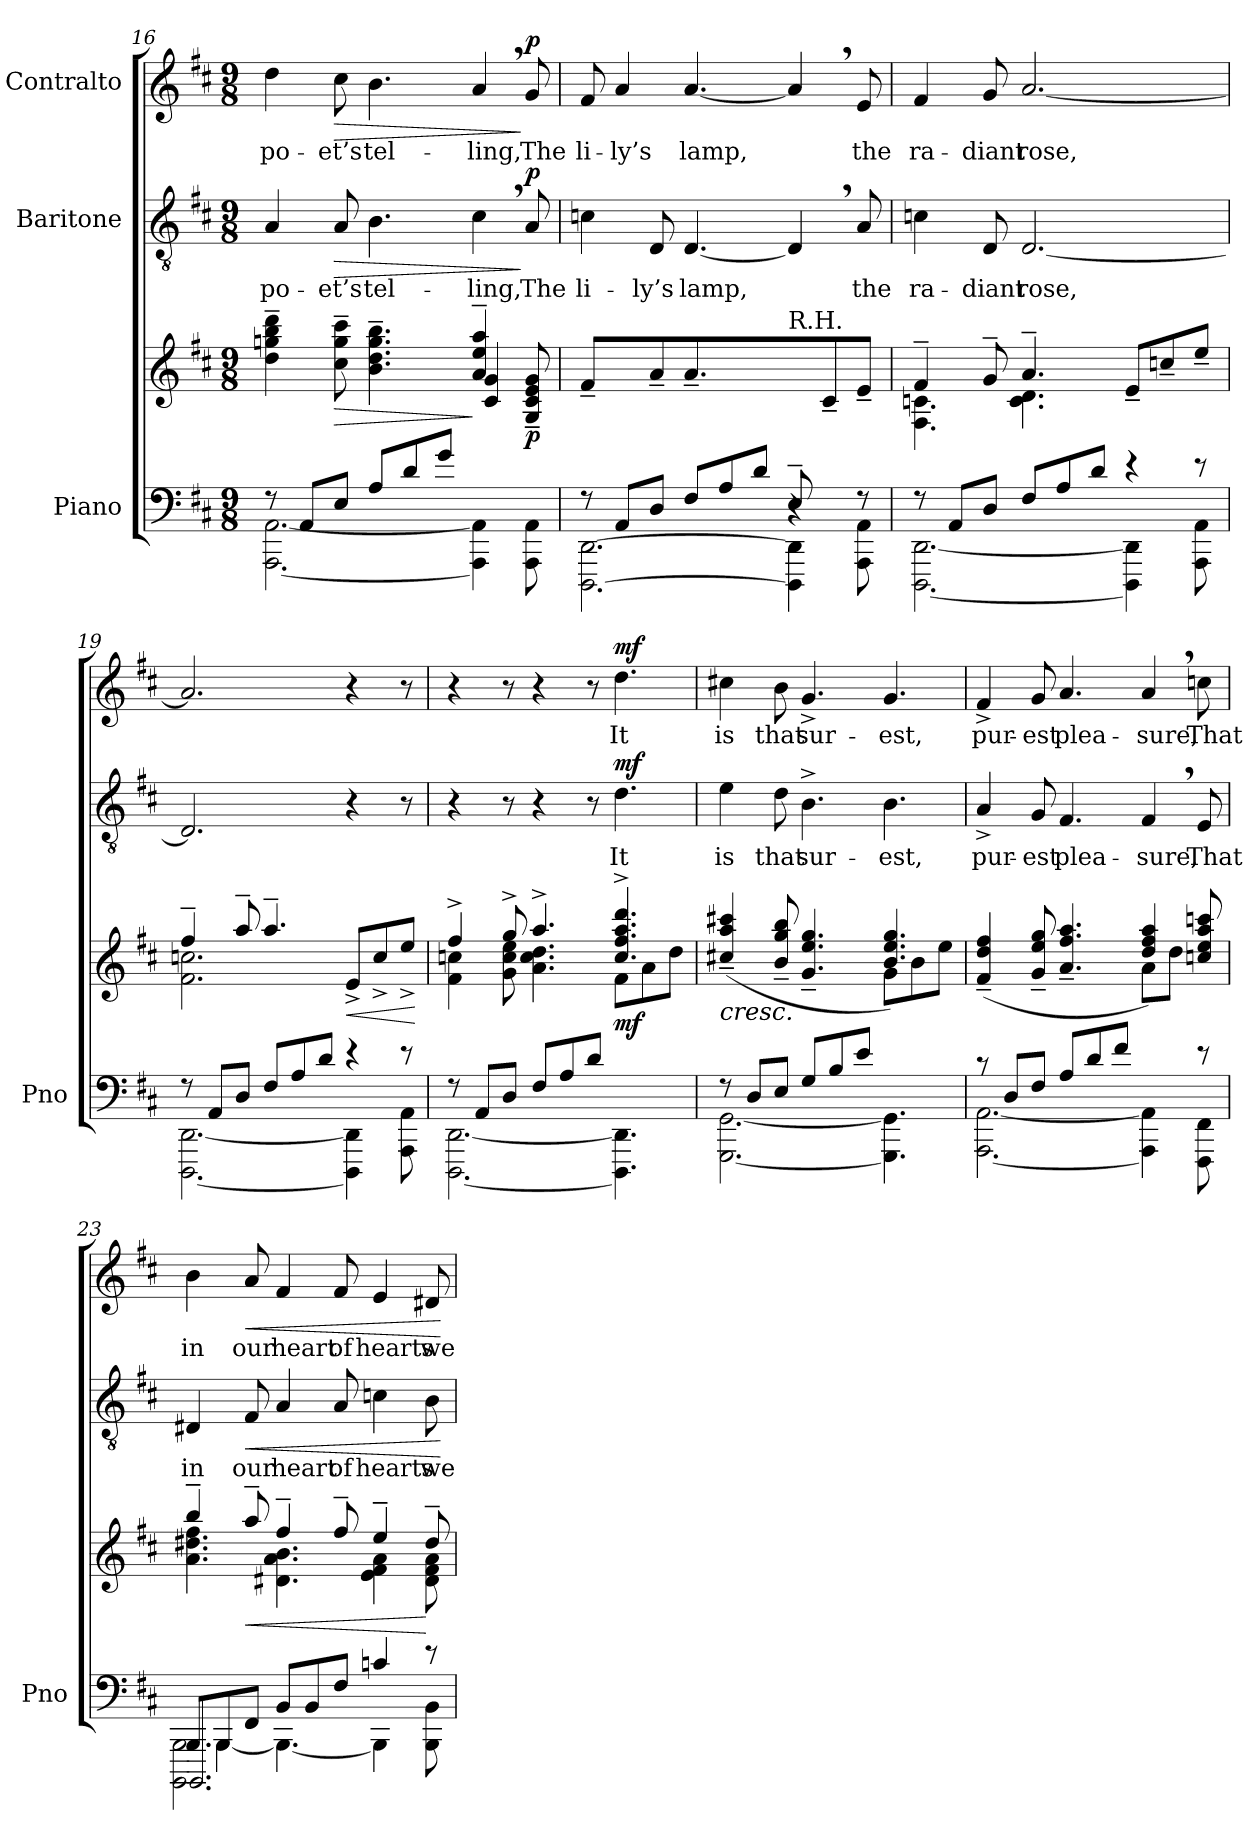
**kern	**kern	**dynam	**kern	**text	**dynam	**kern	**text	**dynam
*part3	*part3	*part3	*part2	*part2	*part2	*part1	*part1	*part1
*staff4	*staff3	*staff3/4	*staff2	*staff2	*staff2	*staff1	*staff1	*staff1
*I"Piano	*	*	*I"Baritone	*	*	*I"Contralto	*	*
*I'Pno	*	*	*	*	*	*	*	*
*clefF4	*clefG2	*	*clefGv2	*	*	*clefG2	*	*
*k[f#c#]	*k[f#c#]	*	*k[f#c#]	*	*	*k[f#c#]	*	*
*M9/8	*M9/8	*	*M9/8	*	*	*M9/8	*	*
=16	=16	=16	=16	=16	=16	=16	=16	=16
*^	*^	*	*	*	*	*	*	*
!	!	!	!	!	!	!LO:LY:b	!	!	!LO:LY:b	!
8r	[2.AAA\ [2.AA\	4dd\~ 4ggn\~ 4bb\~ 4ddd\~	2.ryy	.	4A/	po-	.	4dd\	po-	.
8AA/L	.	.	.	.	.	.	.	.	.	.
!	!	!	!	!LO:HP:b	!	!LO:LY:b	!LO:HP:b	!	!LO:LY:b	!LO:HP:b
8E/J	.	8cc#\~ 8gg\~ 8ccc#\~	.	>	8A/	-et’s	>	8cc#\	-et’s	>
!	!	!	!	!	!	!LO:LY:b	!	!	!LO:LY:b	!
8A/L	.	4.b\~ 4.dd\~ 4.gg\~ 4.bb\~	.	.	4.B\	tel-	.	4.b\	tel-	.
8d/	.	.	.	.	.	.	.	.	.	.
8g/J	.	.	.	.	.	.	.	.	.	.
!	!	!	!	!	!	!LO:LY:b	!	!	!LO:LY:b	!
4ryy	4AAA\] 4AA\]	4a/~> 4ee/~> 4aa/~>	4c#/ 4g/	]	4c#,\	-ling,	.	4a,/	-ling,	.
!	!	!	!	!LO:DY:b	!	!LO:LY:b	!LO:DY:n=1:a	!	!LO:LY:b	!LO:DY:n=1:a
8ryy	8AAA\ 8AA\	8G/~> 8c#/~> 8e/~> 8g/~>	8ryy	p	8A/	The	] p	8g/	The	] p
!!LO:PB:g=z
=17	=17	=17	=17	=17	=17	=17	=17	=17	=17	=17
*	*^	*	*	*	*	*	*	*	*	*
!	!	!	!	!	!	!	!LO:LY:b	!	!	!LO:LY:b	!
*	*	*	*v	*v	*	*	*	*	*	*	*
2.ryy	8r	[2.DDD\ [2.DD\	4f#~>/	.	4cn\	li-	.	8f#/	li-	.
!	!	!	!	!	!	!	!	!	!LO:LY:b	!
.	8AA/L	.	.	.	.	.	.	4a/	-ly’s	.
!	!	!	!	!	!	!LO:LY:b	!	!	!	!
.	8D/J	.	8a~>/	.	8D/	-ly’s	.	.	.	.
!	!	!	!	!	!	!LO:LY:b	!	!	!LO:LY:b	!
.	8F#/L	.	4.a~>/	.	[4.D/	lamp,	.	[4.a/	lamp,	.
.	8A/	.	.	.	.	.	.	.	.	.
.	8d/J	.	.	.	.	.	.	.	.	.
!	!	!	!LO:TX:a:t=R.H.	!	!	!	!	!	!	!
8E~>/L	4r	4DDD\] 4DD\]	8ryy	.	4D,/]	.	.	4a,/]	.	.
4ryy	.	.	8c#~/	.	.	.	.	.	.	.
!	!	!	!	!	!	!LO:LY:b	!	!	!LO:LY:b	!
.	8r	8AAA\ 8AA\	8e~/J	.	8A/	the	.	8e/	the	.
=18	=18	=18	=18	=18	=18	=18	=18	=18	=18	=18
*	*	*	*^	*	*	*	*	*	*	*
!	!	!	!	!	!	!	!LO:LY:b	!	!	!LO:LY:b	!
*	*v	*v	*	*	*	*	*	*	*	*	*
8r	[2.DDD\ [2.DD\	4f#~/	4.F#\ 4.cn\	.	4cn\	ra-	.	4f#/	ra-	.
8AA/L	.	.	.	.	.	.	.	.	.	.
!	!	!	!	!	!	!LO:LY:b	!	!	!LO:LY:b	!
8D/J	.	8g~/	.	.	8D/	-diant	.	8g/	-diant	.
!	!	!	!	!	!	!LO:LY:b	!	!	!LO:LY:b	!
8F#/L	.	4.a~/	4.c\ 4.d\	.	[2.D/	rose,	.	[2.a/	rose,	.
8A/	.	.	.	.	.	.	.	.	.	.
8d/J	.	.	.	.	.	.	.	.	.	.
4r	4DDD\] 4DD\]	8e~/L	4.ryy	.	.	.	.	.	.	.
.	.	8ccn~/	.	.	.	.	.	.	.	.
8r	8AAA\ 8AA\	8ee~/J	.	.	.	.	.	.	.	.
!!LO:LB:g=z
=19	=19	=19	=19	=19	=19	=19	=19	=19	=19	=19
8r	[2.DDD\ [2.DD\	4ff#~/	2.f#\ 2.ccn\	.	2.D/]	.	.	2.a/]	.	.
8AA/L	.	.	.	.	.	.	.	.	.	.
8D/J	.	8aa~/	.	.	.	.	.	.	.	.
8F#/L	.	4.aa~/	.	.	.	.	.	.	.	.
8A/	.	.	.	.	.	.	.	.	.	.
8d/J	.	.	.	.	.	.	.	.	.	.
!	!	!	!	!LO:HP:b	!	!	!	!	!	!
4r	4DDD\] 4DD\]	8e^>/L	4.ryy	<	4r	.	.	4r	.	.
.	.	8cc^>/	.	.	.	.	.	.	.	.
8r	8AAA\ 8AA\	8ee^>/J	.	.	8r	.	.	8r	.	.
*v	*v	*	*	*	*	*	*	*	*	*
*	*v	*v	*	*	*	*	*	*	*
.	.	[	.	.	.	.	.	.
=20	=20	=20	=20	=20	=20	=20	=20	=20
*^	*^	*	*	*	*	*	*	*
*	*	*	*^	*	*	*	*	*	*	*
8r	[2.DDD\ [2.DD\	4ff#^/	4f#\ 4ccn\	2.ryy	.	4r	.	.	4r	.	.
8AA/L	.	.	.	.	.	.	.	.	.	.	.
8D/J	.	8gg^/	8g\ 8cc\ 8ee\	.	.	8r	.	.	8r	.	.
8F#/L	.	4.aa^/	4.a\ 4.cc\ 4.dd\	.	.	4r	.	.	4r	.	.
8A/	.	.	.	.	.	.	.	.	.	.	.
8d/J	.	.	.	.	.	8r	.	.	8r	.	.
!	!	!	!	!	!LO:DY:b	!	!LO:LY:b	!LO:DY:a	!	!LO:LY:b	!LO:DY:a
4.ryy	4.DDD\] 4.DD\]	4.cc/^> 4.ff#/^> 4.aa/^> 4.ddd/^>	4.ryy	8f#\L	mf	4.d\	It	mf	4.dd\	It	mf
.	.	.	.	8a\	.	.	.	.	.	.	.
.	.	.	.	8dd\J	.	.	.	.	.	.	.
!!LO:LB:g=z
=21	=21	=21	=21	=21	=21	=21	=21	=21	=21	=21	=21
!	!	!LO:TX:b:i:t=cresc.	!	!	!	!	!	!	!	!	!
!	!	!	!	!	!	!	!LO:LY:b	!	!	!LO:LY:b	!
*	*	*	*v	*v	*	*	*	*	*	*	*
8r	[2.GGG\ [2.GG\	(>4cc#X/~> 4aa/~> 4ccc#X/~>	2.ryy	.	4e\	is	.	4cc#X\	is	.
8D/L	.	.	.	.	.	.	.	.	.	.
!	!	!	!	!	!	!LO:LY:b	!	!	!LO:LY:b	!
8E/J	.	8b/~> 8gg/~> 8bb/~>	.	.	8d\	that	.	8b\	that	.
!	!	!	!	!	!	!LO:LY:b	!	!	!LO:LY:b	!
8G/L	.	4.g/~> 4.ee/~> 4.gg/~>	.	.	4.B^\	sur-	.	4.g^>/	sur-	.
8B/	.	.	.	.	.	.	.	.	.	.
8e/J	.	.	.	.	.	.	.	.	.	.
!	!	!	!	!	!	!LO:LY:b	!	!	!LO:LY:b	!
4.ryy	4.GGG\] 4.GG\]	4.b/ 4.ee/ 4.gg/)	8g\L	.	4.B\	-est,	.	4.g/	-est,	.
.	.	.	8b\	.	.	.	.	.	.	.
.	.	.	8ee\J	.	.	.	.	.	.	.
=22	=22	=22	=22	=22	=22	=22	=22	=22	=22	=22
!	!	!	!	!	!	!LO:LY:b	!	!	!LO:LY:b	!
8r	[2.AAA\ [2.AA\	(>4f#/~> 4dd/~> 4ff#/~>	2.ryy	.	4A^>/	pur-	.	4f#^>/	pur-	.
8D/L	.	.	.	.	.	.	.	.	.	.
!	!	!	!	!	!	!LO:LY:b	!	!	!LO:LY:b	!
8F#/J	.	8g/~> 8ee/~> 8gg/~>	.	.	8G/	-est	.	8g/	-est	.
!	!	!	!	!	!	!LO:LY:b	!	!	!LO:LY:b	!
8A/L	.	4.a/~> 4.ff#/~> 4.aa/~>	.	.	4.F#/	plea-	.	4.a/	plea-	.
8d/	.	.	.	.	.	.	.	.	.	.
8f#/J	.	.	.	.	.	.	.	.	.	.
!	!	!	!	!	!	!LO:LY:b	!	!	!LO:LY:b	!
4ryy	4AAA\] 4AA\]	4dd/ 4ff#/ 4aa/)	8a\L	.	4F#,/	-sure,	.	4a,/	-sure,	.
.	.	.	8dd\J	.	.	.	.	.	.	.
!	!	!	!	!	!	!LO:LY:b	!	!	!LO:LY:b	!
8r	8FFF#\ 8FF#\	8ccn/ 8ee/ 8aa/ 8cccn/	8ryy	.	8E/	That	.	8ccn\	That	.
!!LO:PB:g=z
=23	=23	=23	=23	=23	=23	=23	=23	=23	=23	=23
*^	*^	*	*	*	*	*	*	*	*	*
!	!	!	!	!	!	!	!	!LO:LY:b	!	!	!LO:LY:b	!
8BBB/L	2.BBBB\ 2.BBB\	2.BBBB	8ryy	4bb~/	4.a\ 4.dd#X\ 4.ff#\	.	4D#X/	in	.	4b\	in	.
8BBB/	.	.	[4BBB\	.	.	.	.	.	.	.	.	.
!	!	!	!	!	!	!LO:HP:b	!	!LO:LY:b	!LO:HP:b	!	!LO:LY:b	!LO:HP:b
8FF#/J	.	.	.	8aa~/	.	<	8F#/	our	<	8a/	our	<
!	!	!	!	!	!	!	!	!LO:LY:b	!	!	!LO:LY:b	!
8BB/L	.	.	4.BBB\_	4ff#~/	4.d#X\ 4.a\ 4.b\	.	4A/	heart	.	4f#/	heart	.
8BB/	.	.	.	.	.	.	.	.	.	.	.	.
!	!	!	!	!	!	!	!	!LO:LY:b	!	!	!LO:LY:b	!
8F#/J	.	.	.	8ff#~/	.	.	8A/	of	.	8f#/	of	.
!	!	!	!	!	!	!	!	!LO:LY:b	!	!	!LO:LY:b	!
4cn/	4BBB\]	4.ryy	4.ryy	4ee~/	4e\ 4f#\ 4a\	.	4cn\	hearts	.	4e/	hearts	.
!	!	!	!	!	!	!	!	!LO:LY:b	!	!	!LO:LY:b	!
8r	8BBB\ 8BB\	.	.	8dd#~/	8d#\ 8f#\ 8a\	[	8B\	we	.	8d#X/	we	.
*v	*v	*v	*v	*	*	*	*	*	*	*	*	*
*	*v	*v	*	*	*	*	*	*	*
.	.	.	.	.	[	.	.	[
=	=	=	=	=	=	=	=	=
*-	*-	*-	*-	*-	*-	*-	*-	*-
